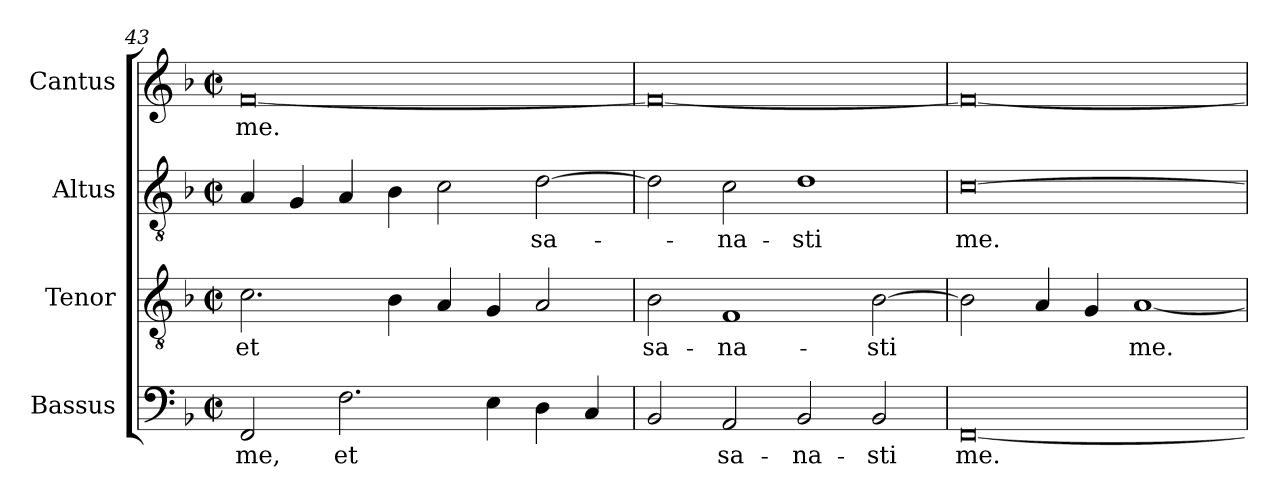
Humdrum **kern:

**kern	**text	**kern	**text	**kern	**text	**kern	**text
*part4	*part4	*part3	*part3	*part2	*part2	*part1	*part1
*staff4	*staff4	*staff3	*staff3	*staff2	*staff2	*staff1	*staff1
*I"Bassus	*	*I"Tenor	*	*I"Altus	*	*I"Cantus	*
*clefF4	*	*clefGv2	*	*clefGv2	*	*clefG2	*
*k[b-]	*	*k[b-]	*	*k[b-]	*	*k[b-]	*
*F:	*	*F:	*	*F:	*	*F:	*
*M2/2	*	*M2/2	*	*M2/2	*	*M2/2	*
*met(c|)	*	*met(c|)	*	*met(c|)	*	*met(c|)	*
=43	=43	=43	=43	=43	=43	=43	=43
!	!LO:LY:b:cj	!	!LO:LY:b:cj	!	!	!	!LO:LY:b:cj
2FF/	me,	2.c\	et	4A/	.	[<0f	me.
.	.	.	.	4G/	.	.	.
!	!LO:LY:b:cj	!	!	!	!	!	!
2.F\	et	.	.	4A/	.	.	.
.	.	4B-\	.	4B-\	.	.	.
.	.	4A/	.	2c\	.	.	.
4E\	.	4G/	.	.	.	.	.
!	!	!	!	!	!LO:LY:b:cj	!	!
4D\	.	2A/	.	[>2d\	sa-	.	.
4C/	.	.	.	.	.	.	.
=44	=44	=44	=44	=44	=44	=44	=44
!	!	!	!LO:LY:b:cj	!	!	!	!
2BB-/	.	2B-\	sa-	2d\]	.	0f_<	.
!	!LO:LY:b:cj	!	!LO:LY:b:cj	!	!LO:LY:b:cj	!	!
2AA/	sa-	1F	-na-	2c\	-na-	.	.
!	!LO:LY:b:cj	!	!	!	!LO:LY:b:cj	!	!
2BB-/	-na-	.	.	1d	-sti	.	.
!	!LO:LY:b:cj	!	!LO:LY:b:cj	!	!	!	!
2BB-/	-sti	[>2B-\	-sti	.	.	.	.
=45	=45	=45	=45	=45	=45	=45	=45
!	!LO:LY:b:cj	!	!	!	!LO:LY:b:cj	!	!
[<0FF	me.	2B-\]	.	[>0c	me.	0f_<	.
.	.	4A/	.	.	.	.	.
.	.	4G/	.	.	.	.	.
!	!	!	!LO:LY:b:cj	!	!	!	!
.	.	[<1A	me.	.	.	.	.
=	=	=	=	=	=	=	=
*-	*-	*-	*-	*-	*-	*-	*-
